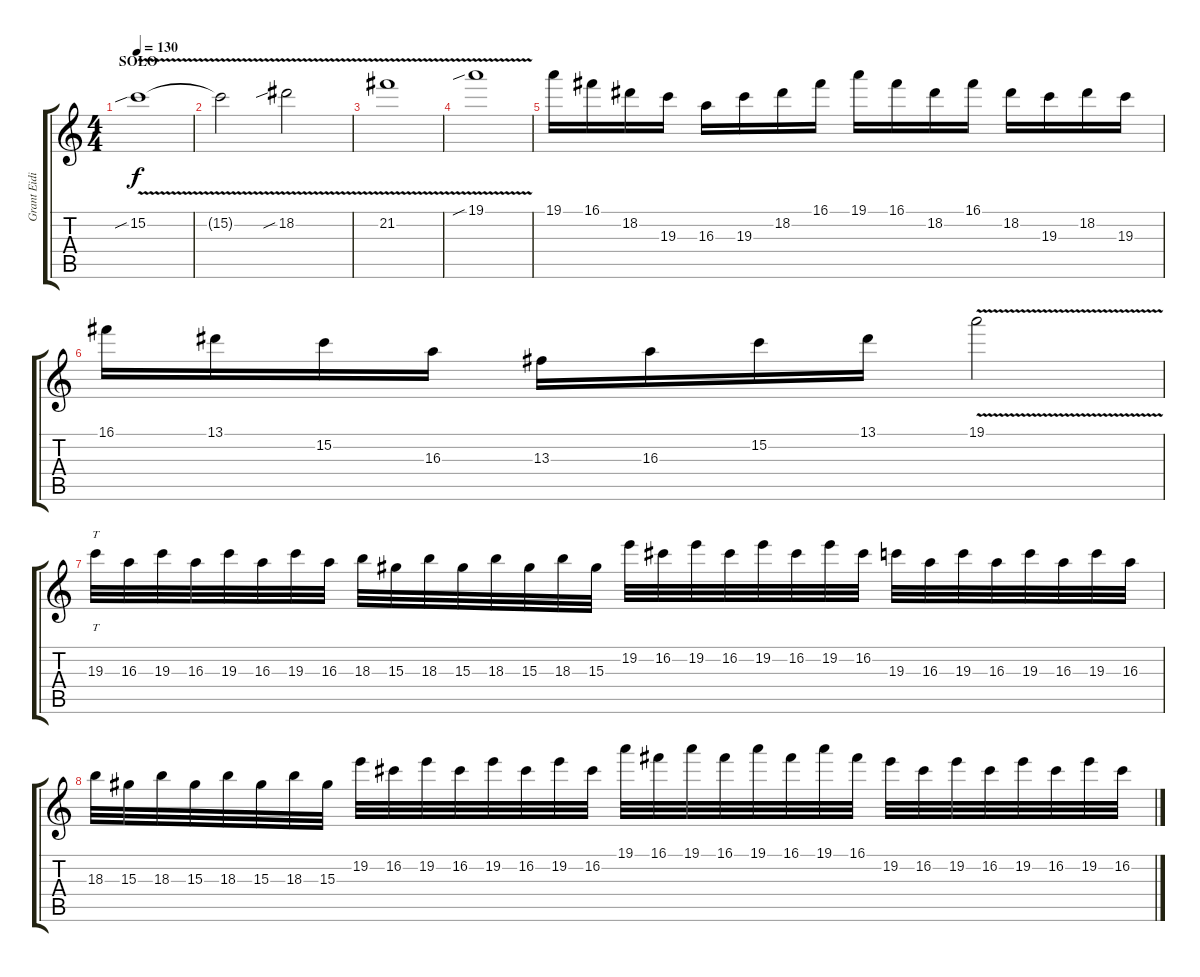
\track ("Grant Eidintas" "Grant Eidi") {instrument distortionguitar}
\staff {score tabs}
\tuning (D4 A3 F3 C3 G2 C2) {hide}
\ts (4 4)
\section ("" "SOLO")
\tempo 130
\clef g2
\ks c
15.2{v sib}.1{dy f} |
15.2{t}.2 18.2{v sib}.2 |
21.2{v}.1 |
19.1{v sib}.1 |
19.1.16 16.1.16 18.2.16 19.3.16 16.3.16 19.3.16 18.2.16 16.1.16 19.1.16 16.1.16 18.2.16 16.1.16 18.2.16 19.3.16 18.2.16 19.3.16 |
16.1.16 13.1.16 15.2.16 16.3.16 13.3.16 16.3.16 15.2.16 13.1.16 19.1{v}.2 |
19.3.32{tt} 16.3.32 19.3.32 16.3.32 19.3.32 16.3.32 19.3.32 16.3.32 18.3.32 15.3.32 18.3.32 15.3.32 18.3.32 15.3.32 18.3.32 15.3.32 19.2.32 16.2.32 19.2.32 16.2.32 19.2.32 16.2.32 19.2.32 16.2.32 19.3.32 16.3.32 19.3.32 16.3.32 19.3.32 16.3.32 19.3.32 16.3.32 |
18.3.32 15.3.32 18.3.32 15.3.32 18.3.32 15.3.32 18.3.32 15.3.32 19.2.32 16.2.32 19.2.32 16.2.32 19.2.32 16.2.32 19.2.32 16.2.32 19.1.32 16.1.32 19.1.32 16.1.32 19.1.32 16.1.32 19.1.32 16.1.32 19.2.32 16.2.32 19.2.32 16.2.32 19.2.32 16.2.32 19.2.32 16.2.32
